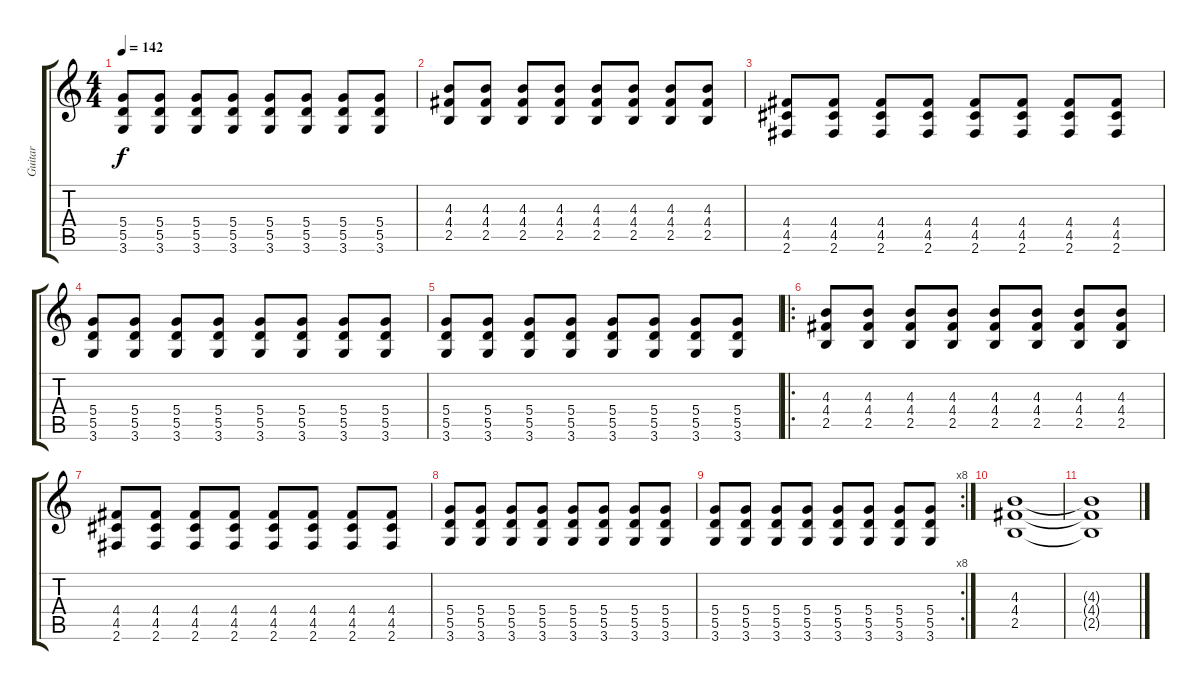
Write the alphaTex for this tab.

\track ("Guitar" "Guitar") {instrument overdrivenguitar}
\staff {score tabs}
\tuning (E4 B3 G3 D3 A2 E2) {hide}
\ts (4 4)
\tempo 142
\clef g2
\ks c
(5.4 5.5 3.6).8{dy f} (5.4 5.5 3.6).8 (5.4 5.5 3.6).8 (5.4 5.5 3.6).8 (5.4 5.5 3.6).8 (5.4 5.5 3.6).8 (5.4 5.5 3.6).8 (5.4 5.5 3.6).8 |
(4.3 4.4 2.5).8 (4.3 4.4 2.5).8 (4.3 4.4 2.5).8 (4.3 4.4 2.5).8 (4.3 4.4 2.5).8 (4.3 4.4 2.5).8 (4.3 4.4 2.5).8 (4.3 4.4 2.5).8 |
(4.4 4.5 2.6).8 (4.4 4.5 2.6).8 (4.4 4.5 2.6).8 (4.4 4.5 2.6).8 (4.4 4.5 2.6).8 (4.4 4.5 2.6).8 (4.4 4.5 2.6).8 (4.4 4.5 2.6).8 |
(5.4 5.5 3.6).8 (5.4 5.5 3.6).8 (5.4 5.5 3.6).8 (5.4 5.5 3.6).8 (5.4 5.5 3.6).8 (5.4 5.5 3.6).8 (5.4 5.5 3.6).8 (5.4 5.5 3.6).8 |
(5.4 5.5 3.6).8 (5.4 5.5 3.6).8 (5.4 5.5 3.6).8 (5.4 5.5 3.6).8 (5.4 5.5 3.6).8 (5.4 5.5 3.6).8 (5.4 5.5 3.6).8 (5.4 5.5 3.6).8 |
\ro
(4.3 4.4 2.5).8 (4.3 4.4 2.5).8 (4.3 4.4 2.5).8 (4.3 4.4 2.5).8 (4.3 4.4 2.5).8 (4.3 4.4 2.5).8 (4.3 4.4 2.5).8 (4.3 4.4 2.5).8 |
(4.4 4.5 2.6).8 (4.4 4.5 2.6).8 (4.4 4.5 2.6).8 (4.4 4.5 2.6).8 (4.4 4.5 2.6).8 (4.4 4.5 2.6).8 (4.4 4.5 2.6).8 (4.4 4.5 2.6).8 |
(5.4 5.5 3.6).8 (5.4 5.5 3.6).8 (5.4 5.5 3.6).8 (5.4 5.5 3.6).8 (5.4 5.5 3.6).8 (5.4 5.5 3.6).8 (5.4 5.5 3.6).8 (5.4 5.5 3.6).8 |
\rc 8
(5.4 5.5 3.6).8 (5.4 5.5 3.6).8 (5.4 5.5 3.6).8 (5.4 5.5 3.6).8 (5.4 5.5 3.6).8 (5.4 5.5 3.6).8 (5.4 5.5 3.6).8 (5.4 5.5 3.6).8 |
(4.3 4.4 2.5).1 |
(4.3{t} 4.4{t} 2.5{t}).1
